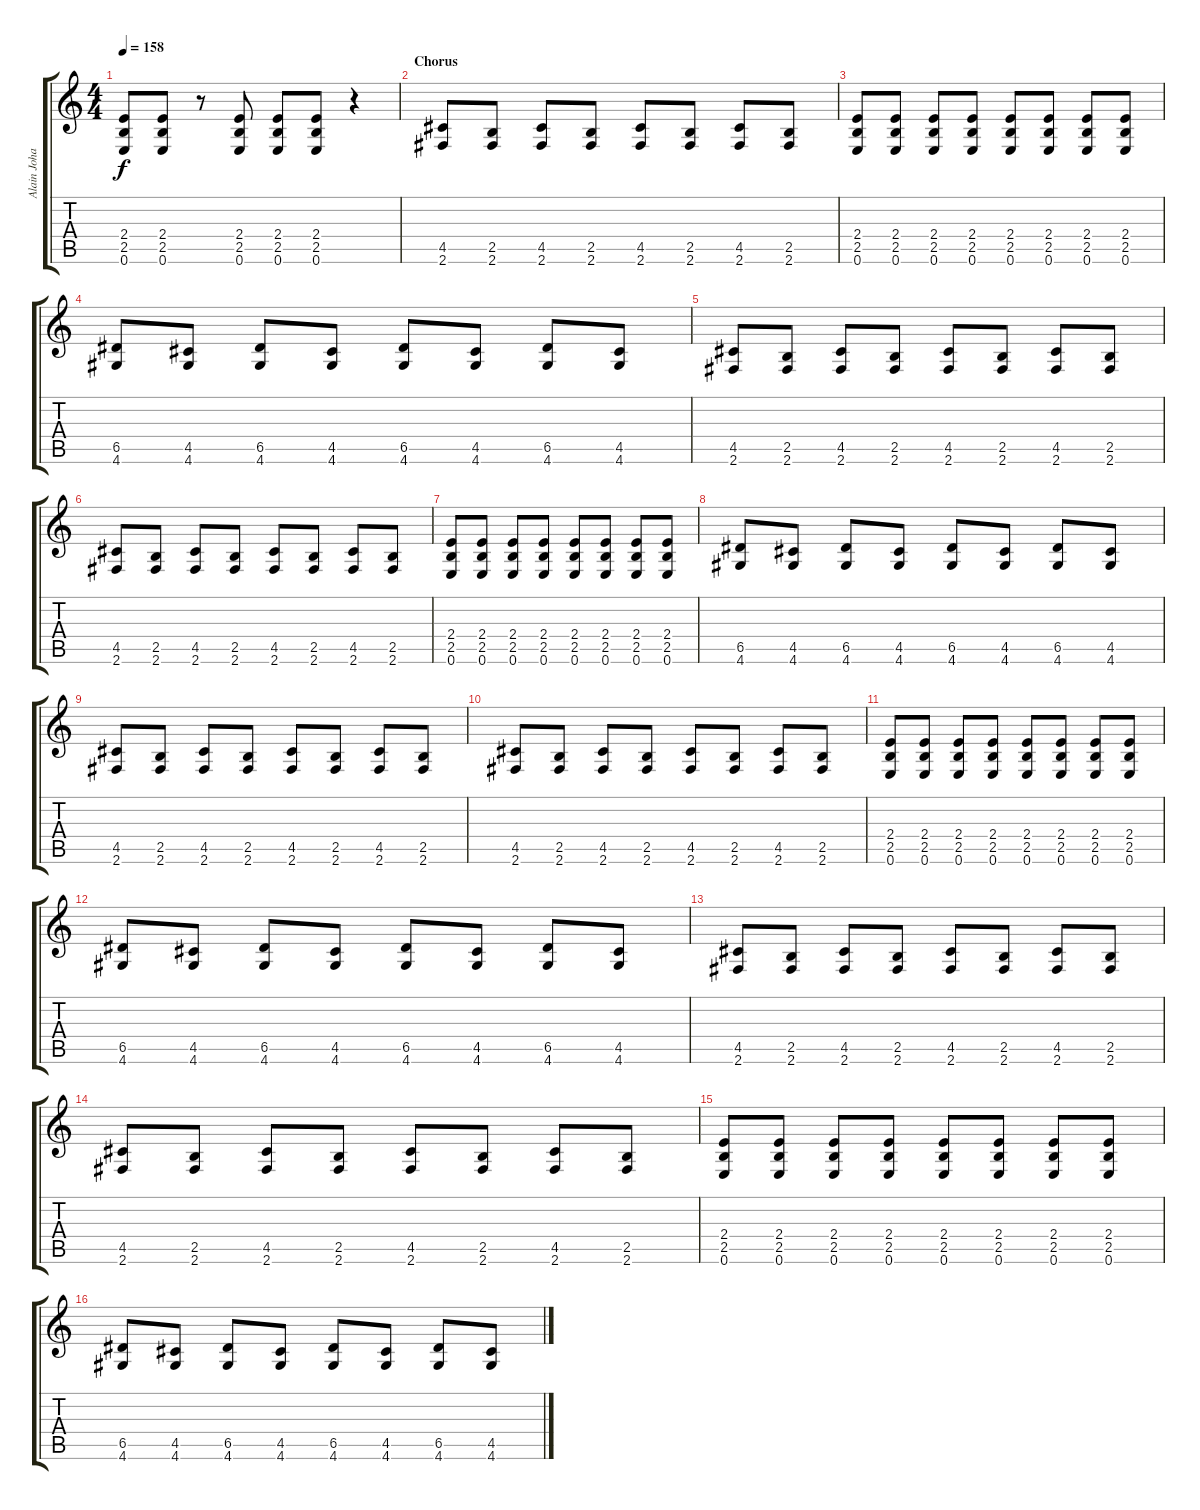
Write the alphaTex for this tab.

\track ("Alain Johannes (Rythm Guitar)" "Alain Joha") {instrument overdrivenguitar}
\staff {score tabs}
\tuning (E4 B3 G3 D3 A2 E2) {hide}
\ts (4 4)
\tempo 158
\clef g2
\ks c
(2.4 2.5 0.6).8{dy f} (2.4 2.5 0.6).8 r.8 (2.4 2.5 0.6).8 (2.4 2.5 0.6).8 (2.4 2.5 0.6).8 r.4 |
\section ("" "Chorus")
(4.5 2.6).8 (2.5 2.6).8 (4.5 2.6).8 (2.5 2.6).8 (4.5 2.6).8 (2.5 2.6).8 (4.5 2.6).8 (2.5 2.6).8 |
(2.4 2.5 0.6).8 (2.4 2.5 0.6).8 (2.4 2.5 0.6).8 (2.4 2.5 0.6).8 (2.4 2.5 0.6).8 (2.4 2.5 0.6).8 (2.4 2.5 0.6).8 (2.4 2.5 0.6).8 |
(6.5 4.6).8 (4.5 4.6).8 (6.5 4.6).8 (4.5 4.6).8 (6.5 4.6).8 (4.5 4.6).8 (6.5 4.6).8 (4.5 4.6).8 |
(4.5 2.6).8 (2.5 2.6).8 (4.5 2.6).8 (2.5 2.6).8 (4.5 2.6).8 (2.5 2.6).8 (4.5 2.6).8 (2.5 2.6).8 |
(4.5 2.6).8 (2.5 2.6).8 (4.5 2.6).8 (2.5 2.6).8 (4.5 2.6).8 (2.5 2.6).8 (4.5 2.6).8 (2.5 2.6).8 |
(2.4 2.5 0.6).8 (2.4 2.5 0.6).8 (2.4 2.5 0.6).8 (2.4 2.5 0.6).8 (2.4 2.5 0.6).8 (2.4 2.5 0.6).8 (2.4 2.5 0.6).8 (2.4 2.5 0.6).8 |
(6.5 4.6).8 (4.5 4.6).8 (6.5 4.6).8 (4.5 4.6).8 (6.5 4.6).8 (4.5 4.6).8 (6.5 4.6).8 (4.5 4.6).8 |
(4.5 2.6).8 (2.5 2.6).8 (4.5 2.6).8 (2.5 2.6).8 (4.5 2.6).8 (2.5 2.6).8 (4.5 2.6).8 (2.5 2.6).8 |
(4.5 2.6).8 (2.5 2.6).8 (4.5 2.6).8 (2.5 2.6).8 (4.5 2.6).8 (2.5 2.6).8 (4.5 2.6).8 (2.5 2.6).8 |
(2.4 2.5 0.6).8 (2.4 2.5 0.6).8 (2.4 2.5 0.6).8 (2.4 2.5 0.6).8 (2.4 2.5 0.6).8 (2.4 2.5 0.6).8 (2.4 2.5 0.6).8 (2.4 2.5 0.6).8 |
(6.5 4.6).8 (4.5 4.6).8 (6.5 4.6).8 (4.5 4.6).8 (6.5 4.6).8 (4.5 4.6).8 (6.5 4.6).8 (4.5 4.6).8 |
(4.5 2.6).8 (2.5 2.6).8 (4.5 2.6).8 (2.5 2.6).8 (4.5 2.6).8 (2.5 2.6).8 (4.5 2.6).8 (2.5 2.6).8 |
(4.5 2.6).8 (2.5 2.6).8 (4.5 2.6).8 (2.5 2.6).8 (4.5 2.6).8 (2.5 2.6).8 (4.5 2.6).8 (2.5 2.6).8 |
(2.4 2.5 0.6).8 (2.4 2.5 0.6).8 (2.4 2.5 0.6).8 (2.4 2.5 0.6).8 (2.4 2.5 0.6).8 (2.4 2.5 0.6).8 (2.4 2.5 0.6).8 (2.4 2.5 0.6).8 |
(6.5 4.6).8 (4.5 4.6).8 (6.5 4.6).8 (4.5 4.6).8 (6.5 4.6).8 (4.5 4.6).8 (6.5 4.6).8 (4.5 4.6).8
